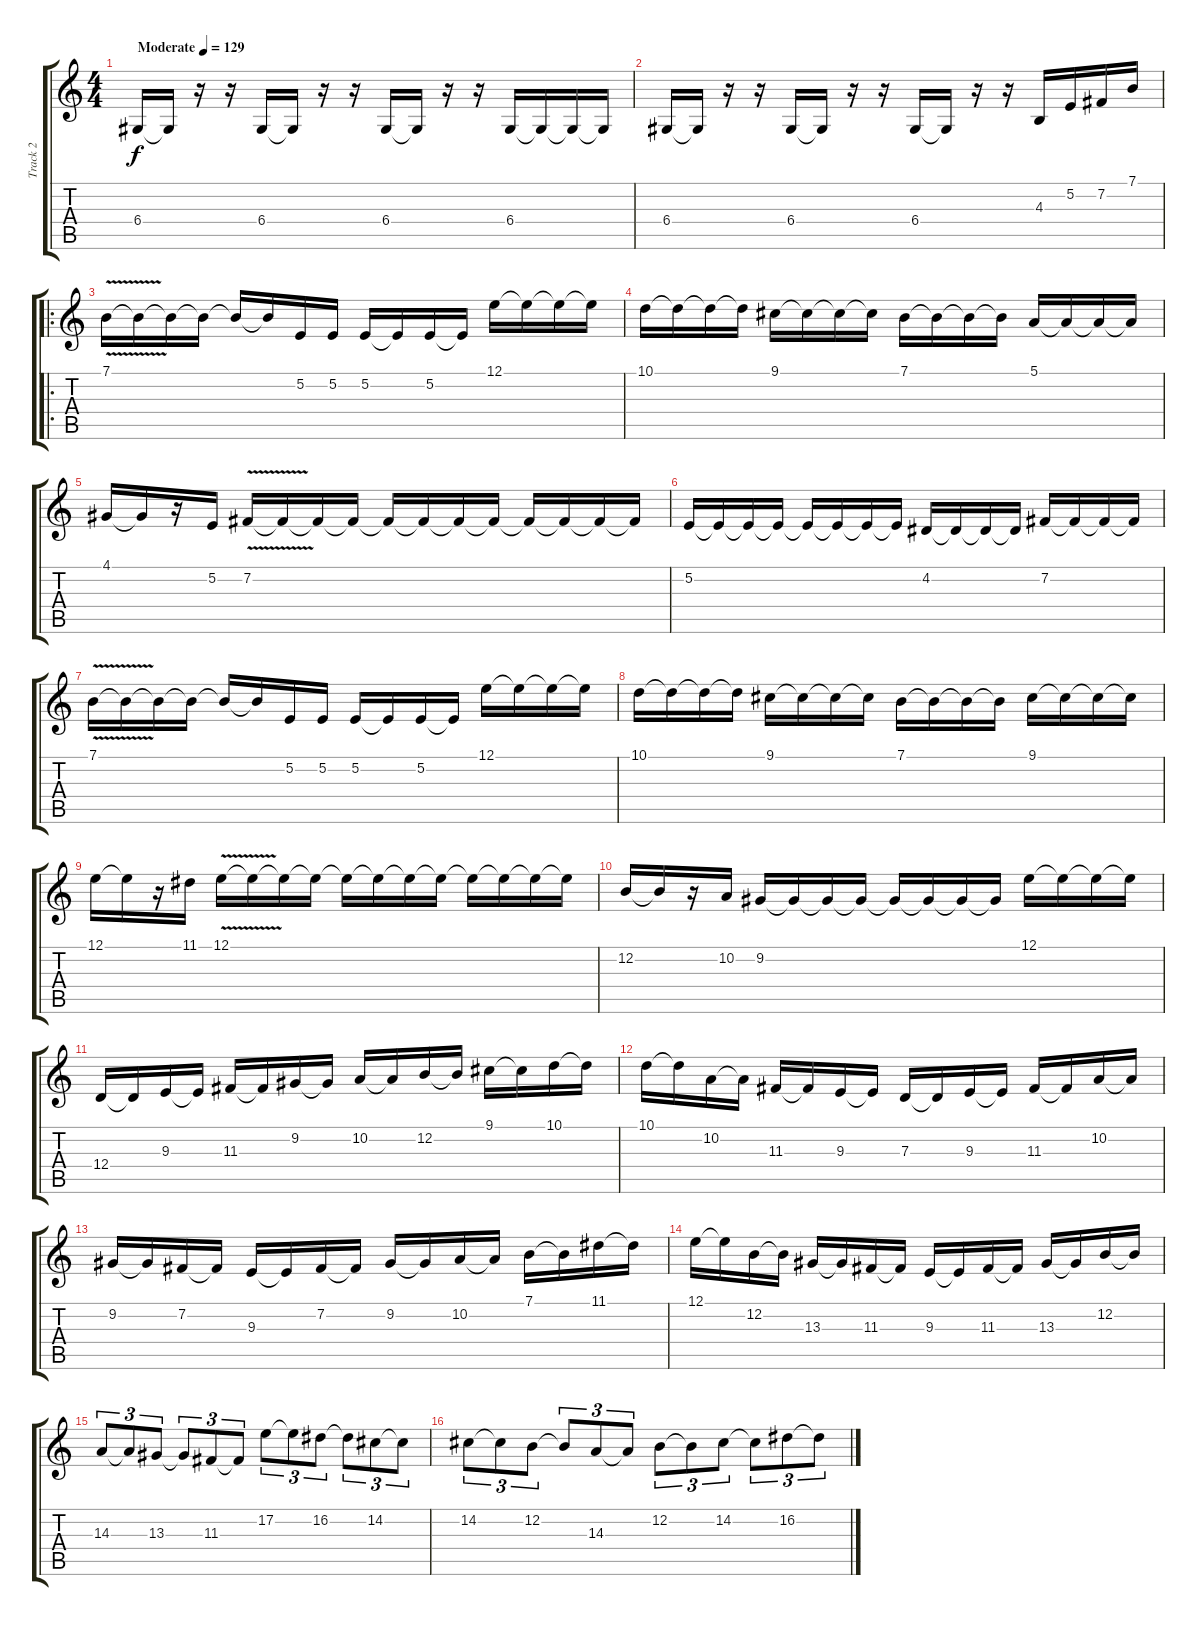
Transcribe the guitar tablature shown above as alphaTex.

\track ("Track 2" "Track 2") {instrument lead5charang}
\staff {score tabs}
\tuning (E4 B3 G3 D3 A2 E2) {hide}
\ts (4 4)
\tempo (129 "Moderate")
\clef g2
\ks c
6.4.16{dy f instrument lead5charang} 6.4{t}.16 r.16 r.16 6.4.16 6.4{t}.16 r.16 r.16 6.4.16 6.4{t}.16 r.16 r.16 6.4.16 6.4{t}.16 6.4{t}.16 6.4{t}.16 |
6.4.16 6.4{t}.16 r.16 r.16 6.4.16 6.4{t}.16 r.16 r.16 6.4.16 6.4{t}.16 r.16 r.16 4.3.16 5.2.16 7.2.16 7.1.16 |
\ro
7.1{v}.16 7.1{t}.16 7.1{t}.16 7.1{t}.16 7.1{t}.16 7.1{t}.16 5.2.16 5.2.16 5.2.16 5.2{t}.16 5.2.16 5.2{t}.16 12.1.16 12.1{t}.16 12.1{t}.16 12.1{t}.16 |
10.1.16 10.1{t}.16 10.1{t}.16 10.1{t}.16 9.1.16 9.1{t}.16 9.1{t}.16 9.1{t}.16 7.1.16 7.1{t}.16 7.1{t}.16 7.1{t}.16 5.1.16 5.1{t}.16 5.1{t}.16 5.1{t}.16 |
4.1.16 4.1{t}.16 r.16 5.2.16 7.2{v}.16 7.2{t}.16 7.2{t}.16 7.2{t}.16 7.2{t}.16 7.2{t}.16 7.2{t}.16 7.2{t}.16 7.2{t}.16 7.2{t}.16 7.2{t}.16 7.2{t}.16 |
5.2.16 5.2{t}.16 5.2{t}.16 5.2{t}.16 5.2{t}.16 5.2{t}.16 5.2{t}.16 5.2{t}.16 4.2.16 4.2{t}.16 4.2{t}.16 4.2{t}.16 7.2.16 7.2{t}.16 7.2{t}.16 7.2{t}.16 |
7.1{v}.16 7.1{t}.16 7.1{t}.16 7.1{t}.16 7.1{t}.16 7.1{t}.16 5.2.16 5.2.16 5.2.16 5.2{t}.16 5.2.16 5.2{t}.16 12.1.16 12.1{t}.16 12.1{t}.16 12.1{t}.16 |
10.1.16 10.1{t}.16 10.1{t}.16 10.1{t}.16 9.1.16 9.1{t}.16 9.1{t}.16 9.1{t}.16 7.1.16 7.1{t}.16 7.1{t}.16 7.1{t}.16 9.1.16 9.1{t}.16 9.1{t}.16 9.1{t}.16 |
12.1.16 12.1{t}.16 r.16 11.1.16 12.1{v}.16 12.1{t}.16 12.1{t}.16 12.1{t}.16 12.1{t}.16 12.1{t}.16 12.1{t}.16 12.1{t}.16 12.1{t}.16 12.1{t}.16 12.1{t}.16 12.1{t}.16 |
12.2.16 12.2{t}.16 r.16 10.2.16 9.2.16 9.2{t}.16 9.2{t}.16 9.2{t}.16 9.2{t}.16 9.2{t}.16 9.2{t}.16 9.2{t}.16 12.1.16 12.1{t}.16 12.1{t}.16 12.1{t}.16 |
12.4.16 12.4{t}.16 9.3.16 9.3{t}.16 11.3.16 11.3{t}.16 9.2.16 9.2{t}.16 10.2.16 10.2{t}.16 12.2.16 12.2{t}.16 9.1.16 9.1{t}.16 10.1.16 10.1{t}.16 |
10.1.16 10.1{t}.16 10.2.16 10.2{t}.16 11.3.16 11.3{t}.16 9.3.16 9.3{t}.16 7.3.16 7.3{t}.16 9.3.16 9.3{t}.16 11.3.16 11.3{t}.16 10.2.16 10.2{t}.16 |
9.2.16 9.2{t}.16 7.2.16 7.2{t}.16 9.3.16 9.3{t}.16 7.2.16 7.2{t}.16 9.2.16 9.2{t}.16 10.2.16 10.2{t}.16 7.1.16 7.1{t}.16 11.1.16 11.1{t}.16 |
12.1.16 12.1{t}.16 12.2.16 12.2{t}.16 13.3.16 13.3{t}.16 11.3.16 11.3{t}.16 9.3.16 9.3{t}.16 11.3.16 11.3{t}.16 13.3.16 13.3{t}.16 12.2.16 12.2{t}.16 |
14.3.8{tu (3 2)} 14.3{t}.8{tu (3 2)} 13.3.8{tu (3 2)} 13.3{t}.8{tu (3 2)} 11.3.8{tu (3 2)} 11.3{t}.8{tu (3 2)} 17.2.8{tu (3 2)} 17.2{t}.8{tu (3 2)} 16.2.8{tu (3 2)} 16.2{t}.8{tu (3 2)} 14.2.8{tu (3 2)} 14.2{t}.8{tu (3 2)} |
14.2.8{tu (3 2)} 14.2{t}.8{tu (3 2)} 12.2.8{tu (3 2)} 12.2{t}.8{tu (3 2)} 14.3.8{tu (3 2)} 14.3{t}.8{tu (3 2)} 12.2.8{tu (3 2)} 12.2{t}.8{tu (3 2)} 14.2.8{tu (3 2)} 14.2{t}.8{tu (3 2)} 16.2.8{tu (3 2)} 16.2{t}.8{tu (3 2)}
